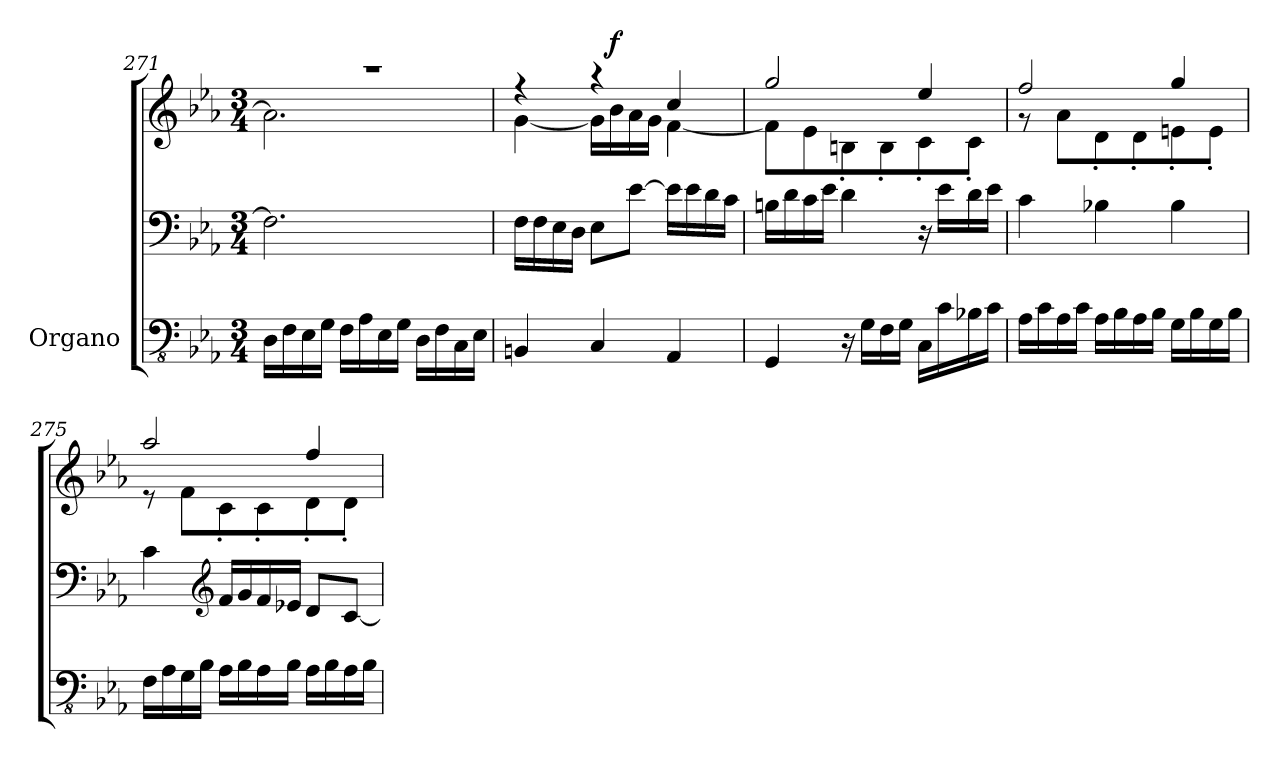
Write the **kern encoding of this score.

**kern	**kern	**kern	**text	**dynam
*part1	*part1	*part1	*part1	*part1
*staff3	*staff2	*staff1	*staff1	*staff1/2/3
*I"Organo	*	*	*	*
*clefFv4	*clefF4	*clefG2	*	*
*k[b-e-a-]	*k[b-e-a-]	*k[b-e-a-]	*	*
*M3/4	*M3/4	*M3/4	*	*
=271	=271	=271	=271	=271
*	*	*^	*	*
16DD\LL	2.F\]	2.a-\]	2.rccc	.	.
16FF\	.	.	.	.	.
16EE-\	.	.	.	.	.
16GG\JJ	.	.	.	.	.
16FF\LL	.	.	.	.	.
16AA-\	.	.	.	.	.
16EE-\	.	.	.	.	.
16GG\JJ	.	.	.	.	.
16DD\LL	.	.	.	.	.
16FF\	.	.	.	.	.
16CC\	.	.	.	.	.
16EE-\JJ	.	.	.	.	.
=272	=272	=272	=272	=272	=272
4BBBn/	16F\LL	4r	[4g\	.	.
.	16F\	.	.	.	.
.	16E-\	.	.	.	.
.	16D\JJ	.	.	.	.
4CC/	8E-\L	4r	16g\LL]	.	.
!	!	!	!	!	!LO:DY:b
.	.	.	16b-\	.	f
.	[8e-\J	.	16a-\	.	.
.	.	.	16g\JJ	.	.
4AAA-/	16e-\LL]	4cc/	[4f\	.	.
.	16e-\	.	.	.	.
.	16d\	.	.	.	.
.	16c\JJ	.	.	.	.
=273	=273	=273	=273	=273	=273
!	!	!	!	!LO:LY:b	!
4GGG/	16Bn\LL	2gg/	8f\L]	.	.
.	16d\	.	.	.	.
.	16c\	.	8e-\	.	.
.	16e-\JJ	.	.	.	.
16r	4d\	.	8Bn'\	.	.
16GG\LL	.	.	.	.	.
16FF\	.	.	8B'\	.	.
16GG\JJ	.	.	.	.	.
16CC\LL	16r	4ee-/	8c'\	.	.
16C\	16e-\LL	.	.	.	.
16BB-X\	16d\	.	8c'\J	.	.
16C\JJ	16e-\JJ	.	.	.	.
!!LO:PB:g=z	!!
=274	=274	=274	=274	=274	=274
16AA-\LL	4c\	2ff/	8r	.	.
16C\	.	.	.	.	.
16AA-\	.	.	8a-\L	.	.
16C\JJ	.	.	.	.	.
16AA-\LL	4B-X\	.	8d'\	.	.
16BB-\	.	.	.	.	.
16AA-\	.	.	8d'\	.	.
16BB-\JJ	.	.	.	.	.
16GG\LL	4B-\	4gg/	8en'\	.	.
16BB-\	.	.	.	.	.
16GG\	.	.	8e'\J	.	.
16BB-\JJ	.	.	.	.	.
=275	=275	=275	=275	=275	=275
16FF\LL	4c\	2aa-/	8r	.	.
16AA-\	.	.	.	.	.
16GG\	.	.	8f\L	.	.
16BB-\JJ	.	.	.	.	.
*	*clefG2	*	*	*	*
16AA-\LL	16f/LL	.	8c'\	.	.
16BB-\	16g/	.	.	.	.
16AA-\	16f/	.	8c'\	.	.
16BB-\JJ	16e-X/JJ	.	.	.	.
16AA-\LL	8d/L	4ff/	8d'\	.	.
16BB-\	.	.	.	.	.
16AA-\	[8c/J	.	8d'\J	.	.
16BB-\JJ	.	.	.	.	.
*	*	*v	*v	*	*
=	=	=	=	=
*-	*-	*-	*-	*-
